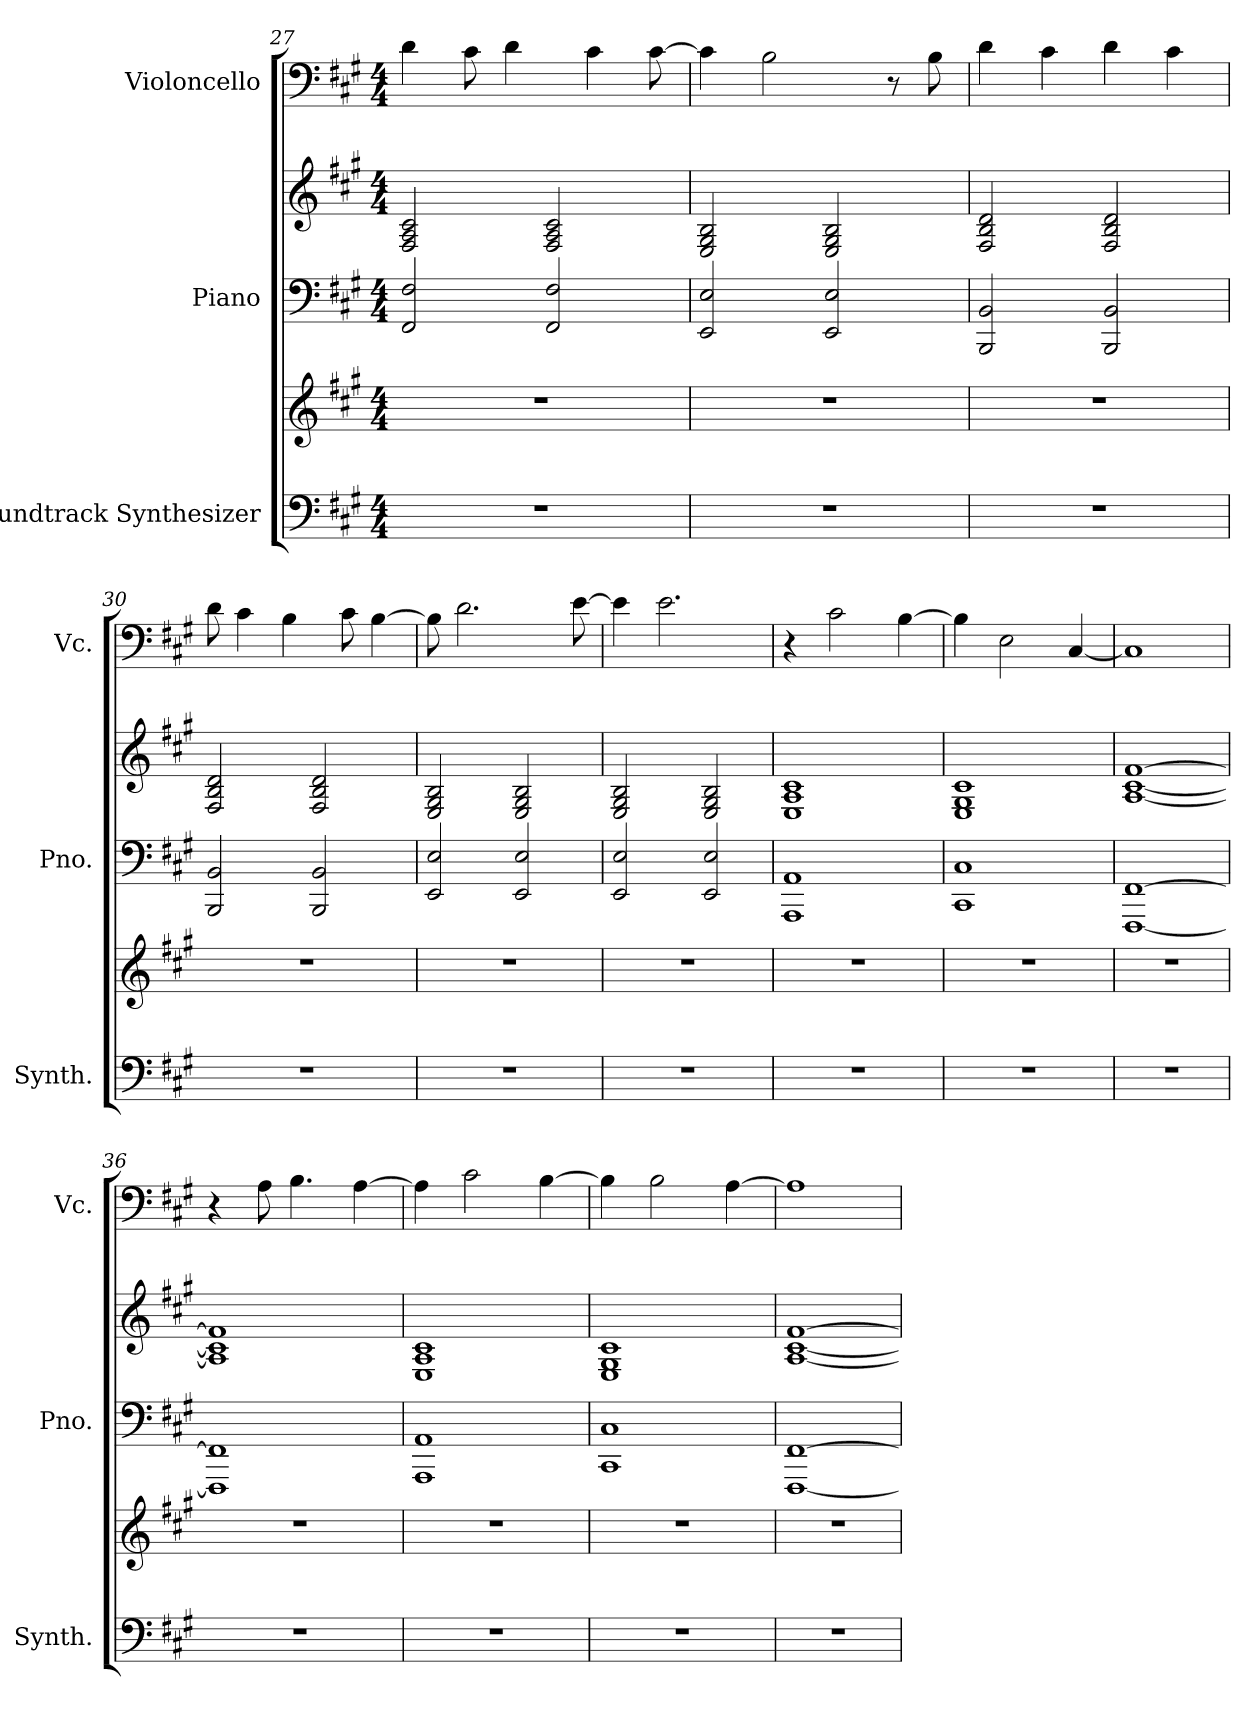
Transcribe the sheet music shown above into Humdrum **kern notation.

**kern	**kern	**kern	**kern	**kern
*part3	*part3	*part2	*part2	*part1
*staff5	*staff4	*staff3	*staff2	*staff1
*I"Soundtrack Synthesizer	*	*I"Piano	*	*I"Violoncello
*I'Synth.	*	*I'Pno.	*	*I'Vc.
*clefF4	*clefG2	*clefF4	*clefG2	*clefF4
*k[f#c#g#]	*k[f#c#g#]	*k[f#c#g#]	*k[f#c#g#]	*k[f#c#g#]
*M4/4	*M4/4	*M4/4	*M4/4	*M4/4
=27	=27	=27	=27	=27
1r	1r	2FF#/ 2F#/	2F#/ 2A/ 2c#/	4d\
.	.	.	.	8c#\
.	.	.	.	4d\
.	.	2FF#/ 2F#/	2F#/ 2A/ 2c#/	.
.	.	.	.	4c#\
.	.	.	.	[8c#\
!!LO:PB:g=z
=28	=28	=28	=28	=28
1r	1r	2EE/ 2E/	2E/ 2G#/ 2B/	4c#\]
.	.	.	.	2B\
.	.	2EE/ 2E/	2E/ 2G#/ 2B/	.
.	.	.	.	8r
.	.	.	.	8B\
=29	=29	=29	=29	=29
1r	1r	2BBB/ 2BB/	2F#/ 2B/ 2d/	4d\
.	.	.	.	4c#\
.	.	2BBB/ 2BB/	2F#/ 2B/ 2d/	4d\
.	.	.	.	4c#\
=30	=30	=30	=30	=30
1r	1r	2BBB/ 2BB/	2F#/ 2B/ 2d/	8d\
.	.	.	.	4c#\
.	.	.	.	4B\
.	.	2BBB/ 2BB/	2F#/ 2B/ 2d/	.
.	.	.	.	8c#\
.	.	.	.	[4B\
=31	=31	=31	=31	=31
1r	1r	2EE/ 2E/	2E/ 2G#/ 2B/	8B\]
.	.	.	.	2.d\
.	.	2EE/ 2E/	2E/ 2G#/ 2B/	.
.	.	.	.	[8e\
=32	=32	=32	=32	=32
1r	1r	2EE/ 2E/	2E/ 2G#/ 2B/	4e\]
.	.	.	.	2.e\
.	.	2EE/ 2E/	2E/ 2G#/ 2B/	.
=33	=33	=33	=33	=33
1r	1r	1AAA 1AA	1E 1A 1c#	4r
.	.	.	.	2c#\
.	.	.	.	[4B\
=34	=34	=34	=34	=34
1r	1r	1CC# 1C#	1E 1G# 1c#	4B\]
.	.	.	.	2E\
.	.	.	.	[4C#/
=35	=35	=35	=35	=35
1r	1r	[1FFF# [1FF#	[1A [1c# [1f#	1C#]
!!LO:LB:g=z
=36	=36	=36	=36	=36
1r	1r	1FFF#] 1FF#]	1A] 1c#] 1f#]	4r
.	.	.	.	8A\
.	.	.	.	4.B\
.	.	.	.	[4A\
=37	=37	=37	=37	=37
1r	1r	1AAA 1AA	1E 1A 1c#	4A\]
.	.	.	.	2c#\
.	.	.	.	[4B\
=38	=38	=38	=38	=38
1r	1r	1CC# 1C#	1E 1G# 1c#	4B\]
.	.	.	.	2B\
.	.	.	.	[4A\
=39	=39	=39	=39	=39
1r	1r	[1FFF# [1FF#	[1A [1c# [1f#	1A]
=	=	=	=	=
*-	*-	*-	*-	*-
